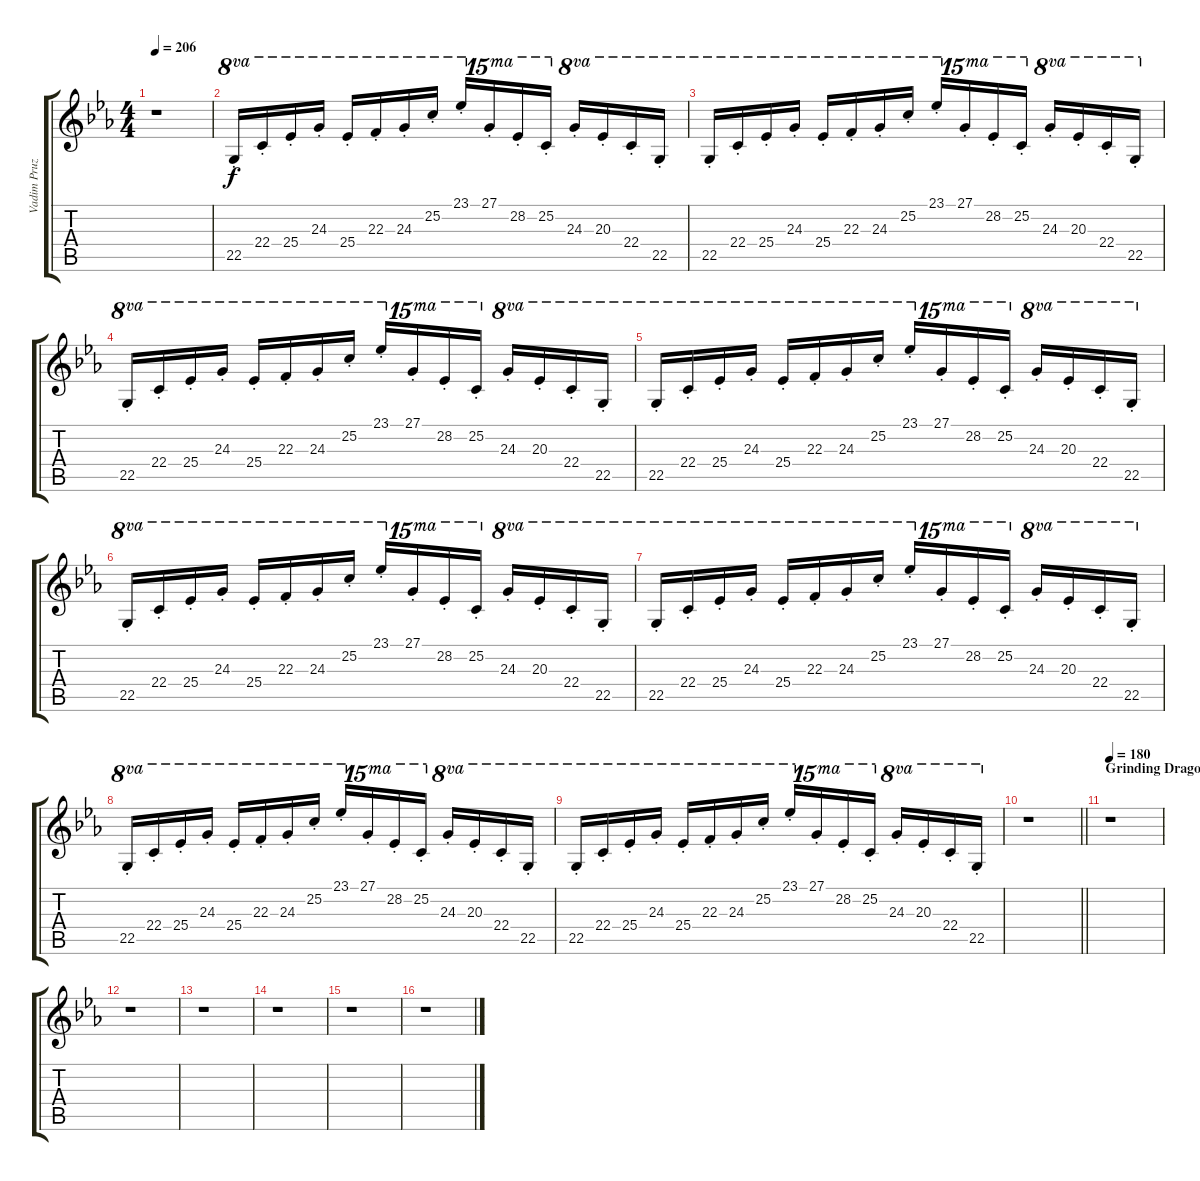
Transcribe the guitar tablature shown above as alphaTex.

\track ("Vadim Pruzhanov (Keyboard - Synth)" "Vadim Pruz") {instrument harpsichord}
\staff {score tabs}
\tuning (E4 B3 G3 D3 A2 E2) {hide}
\ts (4 4)
\tempo 206
\clef g2
\ks eb
r.1{dy f} |
22.5{st}.16{ot 8va} 22.4{st}.16{ot 8va} 25.4{st}.16{ot 8va} 24.3{st}.16{ot 8va} 25.4{st}.16{ot 8va} 22.3{st}.16{ot 8va} 24.3{st}.16{ot 8va} 25.2{st}.16{ot 8va} 23.1{st}.16{ot 8va} 27.1{st}.16{ot 15ma} 28.2{st}.16{ot 15ma} 25.2{st}.16{ot 15ma} 24.3{st}.16{ot 8va} 20.3{st}.16{ot 8va} 22.4{st}.16{ot 8va} 22.5{st}.16{ot 8va} |
22.5{st}.16{ot 8va} 22.4{st}.16{ot 8va} 25.4{st}.16{ot 8va} 24.3{st}.16{ot 8va} 25.4{st}.16{ot 8va} 22.3{st}.16{ot 8va} 24.3{st}.16{ot 8va} 25.2{st}.16{ot 8va} 23.1{st}.16{ot 8va} 27.1{st}.16{ot 15ma} 28.2{st}.16{ot 15ma} 25.2{st}.16{ot 15ma} 24.3{st}.16{ot 8va} 20.3{st}.16{ot 8va} 22.4{st}.16{ot 8va} 22.5{st}.16{ot 8va} |
22.5{st}.16{ot 8va} 22.4{st}.16{ot 8va} 25.4{st}.16{ot 8va} 24.3{st}.16{ot 8va} 25.4{st}.16{ot 8va} 22.3{st}.16{ot 8va} 24.3{st}.16{ot 8va} 25.2{st}.16{ot 8va} 23.1{st}.16{ot 8va} 27.1{st}.16{ot 15ma} 28.2{st}.16{ot 15ma} 25.2{st}.16{ot 15ma} 24.3{st}.16{ot 8va} 20.3{st}.16{ot 8va} 22.4{st}.16{ot 8va} 22.5{st}.16{ot 8va} |
22.5{st}.16{ot 8va} 22.4{st}.16{ot 8va} 25.4{st}.16{ot 8va} 24.3{st}.16{ot 8va} 25.4{st}.16{ot 8va} 22.3{st}.16{ot 8va} 24.3{st}.16{ot 8va} 25.2{st}.16{ot 8va} 23.1{st}.16{ot 8va} 27.1{st}.16{ot 15ma} 28.2{st}.16{ot 15ma} 25.2{st}.16{ot 15ma} 24.3{st}.16{ot 8va} 20.3{st}.16{ot 8va} 22.4{st}.16{ot 8va} 22.5{st}.16{ot 8va} |
22.5{st}.16{ot 8va} 22.4{st}.16{ot 8va} 25.4{st}.16{ot 8va} 24.3{st}.16{ot 8va} 25.4{st}.16{ot 8va} 22.3{st}.16{ot 8va} 24.3{st}.16{ot 8va} 25.2{st}.16{ot 8va} 23.1{st}.16{ot 8va} 27.1{st}.16{ot 15ma} 28.2{st}.16{ot 15ma} 25.2{st}.16{ot 15ma} 24.3{st}.16{ot 8va} 20.3{st}.16{ot 8va} 22.4{st}.16{ot 8va} 22.5{st}.16{ot 8va} |
22.5{st}.16{ot 8va} 22.4{st}.16{ot 8va} 25.4{st}.16{ot 8va} 24.3{st}.16{ot 8va} 25.4{st}.16{ot 8va} 22.3{st}.16{ot 8va} 24.3{st}.16{ot 8va} 25.2{st}.16{ot 8va} 23.1{st}.16{ot 8va} 27.1{st}.16{ot 15ma} 28.2{st}.16{ot 15ma} 25.2{st}.16{ot 15ma} 24.3{st}.16{ot 8va} 20.3{st}.16{ot 8va} 22.4{st}.16{ot 8va} 22.5{st}.16{ot 8va} |
22.5{st}.16{ot 8va} 22.4{st}.16{ot 8va} 25.4{st}.16{ot 8va} 24.3{st}.16{ot 8va} 25.4{st}.16{ot 8va} 22.3{st}.16{ot 8va} 24.3{st}.16{ot 8va} 25.2{st}.16{ot 8va} 23.1{st}.16{ot 8va} 27.1{st}.16{ot 15ma} 28.2{st}.16{ot 15ma} 25.2{st}.16{ot 15ma} 24.3{st}.16{ot 8va} 20.3{st}.16{ot 8va} 22.4{st}.16{ot 8va} 22.5{st}.16{ot 8va} |
22.5{st}.16{ot 8va} 22.4{st}.16{ot 8va} 25.4{st}.16{ot 8va} 24.3{st}.16{ot 8va} 25.4{st}.16{ot 8va} 22.3{st}.16{ot 8va} 24.3{st}.16{ot 8va} 25.2{st}.16{ot 8va} 23.1{st}.16{ot 8va} 27.1{st}.16{ot 15ma} 28.2{st}.16{ot 15ma} 25.2{st}.16{ot 15ma} 24.3{st}.16{ot 8va} 20.3{st}.16{ot 8va} 22.4{st}.16{ot 8va} 22.5{st}.16{ot 8va} |
\barLineRight lightlight
r.1 |
\section ("" "Grinding Dragons I")
\tempo 180
r.1 |
r.1 |
r.1 |
r.1 |
r.1 |
r.1
